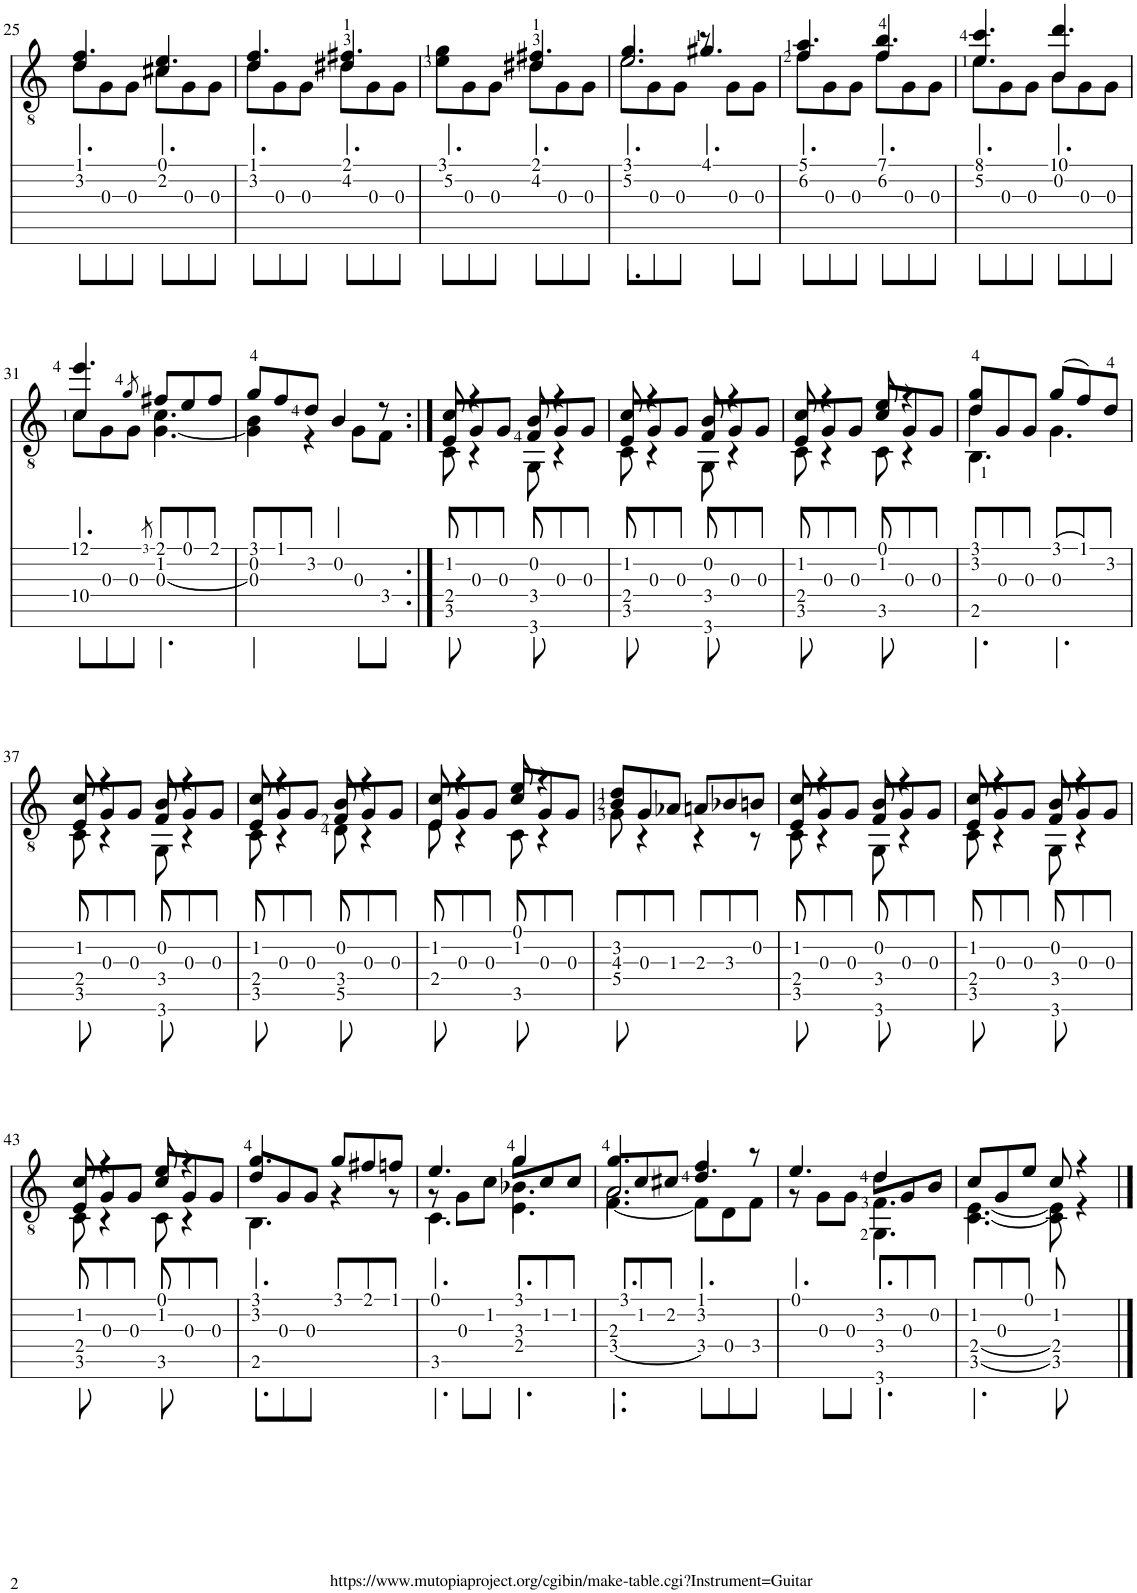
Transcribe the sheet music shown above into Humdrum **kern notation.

**kern	**kern
*part2	*part1
*staff2	*staff1
*I"Chitarra classica (Intavolatura)	*I"Chitarra classica
!!LO:PB:g=z
*	*clefGv2
*k[]	*k[]
*M6/8	*M6/8
=25	=25
*^	*^
4.d/ 4.f/	8d\L	4.d/ 4.f/	8d\L
.	8G\	.	8G\
.	8G\J	.	8G\J
4.c#X/ 4.e/	8c#\L	4.c#X/ 4.e/	8c#\L
.	8G\	.	8G\
.	8G\J	.	8G\J
=26	=26	=26	=26
4.d/ 4.f/	8d\L	4.d/ 4.f/	8d\L
.	8G\	.	8G\
.	8G\J	.	8G\J
4.d#X/ 4.f#X/	8d#\L	4.d#X/ 4.f#X/	8d#\L
.	8G\	.	8G\
.	8G\J	.	8G\J
=27	=27	=27	=27
4.e/	8e\ 8g\L	4.e\	8e\ 8g\L
.	8G\	.	8G\
.	8G\J	.	8G\J
4.d#X/ 4.f#X/	8d#\L	4.d#X/ 4.f#X/	8d#\L
.	8G\	.	8G\
.	8G\J	.	8G\J
=28	=28	=28	=28
!	!LO:N:head=open	!	!LO:N:head=open
*	*^	*	*^
4.g/	8e\L	2.e\	4.g/	8e\L	2.e/
.	8G\	.	.	8G\	.
.	8G\J	.	.	8G\J	.
4.g#X/	8r	.	4.g#X/	8r	.
.	8G\L	.	.	8G\L	.
.	8G\J	.	.	8G\J	.
*	*v	*v	*	*	*
*	*	*	*v	*v
=29	=29	=29	=29
4.f/ 4.a/	8f\L	4.f/ 4.a/	8f\L
.	8G\	.	8G\
.	8G\J	.	8G\J
4.f/ 4.b/	8f\L	4.f/ 4.b/	8f\L
.	8G\	.	8G\
.	8G\J	.	8G\J
=30	=30	=30	=30
4.e/ 4.cc/	8e\L	4.e/ 4.cc/	8e\L
.	8G\	.	8G\
.	8G\J	.	8G\J
4.B/ 4.dd/	8B\L	4.B/ 4.dd/	8B\L
.	8G\	.	8G\
.	8G\J	.	8G\J
!!LO:LB:g=z	!!
=31	=31	=31	=31
4.c/ 4.ee/	8c\L	4.c/ 4.ee/	8c\L
.	8G\	.	8G\
.	8G\J	.	8G\J
8qg/	.	8qg/	.
8f#X/L	[4.G\ 4.c\	8f#X/L	[4.G\ 4.c\
8e/	.	8e/	.
8f#/J	.	8f#/J	.
=32	=32	=32	=32
8g/L	4G\] 4B\	8g/L	4G\] 4B\
8f/	.	8f/	.
8d/J	4r	8d/J	4r
4B/	.	4B/	.
.	8G\L	.	8G\L
8r	8F\J	8r	8F\J
=33:|!	=33:|!	=33:|!	=33:|!
*	*^	*	*^
8c/	8E/L	8C\	8c/	8E/L	8C\
4r	8G/	4r	4r	8G/	4r
.	8G/J	.	.	8G/J	.
8B/	8F/L	8GG\	8B/	8F/L	8GG\
4r	8G/	4r	4r	8G/	4r
.	8G/J	.	.	8G/J	.
=34	=34	=34	=34	=34	=34
8c/	8E/L	8C\	8c/	8E/L	8C\
4r	8G/	4r	4r	8G/	4r
.	8G/J	.	.	8G/J	.
8B/	8F/L	8GG\	8B/	8F/L	8GG\
4r	8G/	4r	4r	8G/	4r
.	8G/J	.	.	8G/J	.
=35	=35	=35	=35	=35	=35
8c/	8E/L	8C\	8c/	8E/L	8C\
4r	8G/	4r	4r	8G/	4r
.	8G/J	.	.	8G/J	.
8e/	8c/L	8C\	8e/	8c/L	8C\
4r	8G/	4r	4r	8G/	4r
.	8G/J	.	.	8G/J	.
=36	=36	=36	=36	=36	=36
8d/ 8g/L	4.d\	4.BB\	8d/ 8g/L	4.d\	4.BB\
8G/	.	.	8G/	.	.
8G/J	.	.	8G/J	.	.
(8g/L	4.ryy	4.G\	(8g/L	4.ryy	4.G\
8f/)	.	.	8f/)	.	.
8d/J	.	.	8d/J	.	.
!!LO:LB:g=z	!!	!!
=37	=37	=37	=37	=37	=37
8c/	8E/L	8C\	8c/	8E/L	8C\
4r	8G/	4r	4r	8G/	4r
.	8G/J	.	.	8G/J	.
8B/	8F/L	8GG\	8B/	8F/L	8GG\
4r	8G/	4r	4r	8G/	4r
.	8G/J	.	.	8G/J	.
=38	=38	=38	=38	=38	=38
8c/	8E/L	8C\	8c/	8E/L	8C\
4r	8G/	4r	4r	8G/	4r
.	8G/J	.	.	8G/J	.
8B/	8F/L	8D\	8B/	8F/L	8D\
4r	8G/	4r	4r	8G/	4r
.	8G/J	.	.	8G/J	.
=39	=39	=39	=39	=39	=39
8c/	8E/L	8E\	8c/	8E/L	8E\
4r	8G/	4r	4r	8G/	4r
.	8G/J	.	.	8G/J	.
8e/	8c/L	8C\	8e/	8c/L	8C\
4r	8G/	4r	4r	8G/	4r
.	8G/J	.	.	8G/J	.
*	*v	*v	*	*	*
*	*	*	*v	*v
=40	=40	=40	=40
8B/ 8d/L	8G\	8B/ 8d/L	8G\
8G/	4r	8G/	4r
8A-X/J	.	8A-X/J	.
8An/L	4r	8An/L	4r
8B-X/	.	8B-X/	.
8Bn/J	8r	8Bn/J	8r
=41	=41	=41	=41
*	*^	*	*^
8c/	8E/L	8C\	8c/	8E/L	8C\
4r	8G/	4r	4r	8G/	4r
.	8G/J	.	.	8G/J	.
8B/	8F/L	8GG\	8B/	8F/L	8GG\
4r	8G/	4r	4r	8G/	4r
.	8G/J	.	.	8G/J	.
=42	=42	=42	=42	=42	=42
8c/	8E/L	8C\	8c/	8E/L	8C\
4r	8G/	4r	4r	8G/	4r
.	8G/J	.	.	8G/J	.
8B/	8F/L	8GG\	8B/	8F/L	8GG\
4r	8G/	4r	4r	8G/	4r
.	8G/J	.	.	8G/J	.
!!LO:LB:g=z	!!	!!
=43	=43	=43	=43	=43	=43
8c/	8E/L	8C\	8c/	8E/L	8C\
4r	8G/	4r	4r	8G/	4r
.	8G/J	.	.	8G/J	.
8e/	8c/L	8C\	8e/	8c/L	8C\
4r	8G/	4r	4r	8G/	4r
.	8G/J	.	.	8G/J	.
=44	=44	=44	=44	=44	=44
4.g/	8d\L	4.BB\	4.g/	8d/L	4.BB\
.	8G\	.	.	8G/	.
.	8G\J	.	.	8G/J	.
8g/L	4r	4.ryy	8g/L	4r	4.ryy
8f#X/	.	.	8f#X/	.	.
8fn/J	8r	.	8fn/J	8r	.
=45	=45	=45	=45	=45	=45
*	*	*^	*	*	*^
4.e/	8r	4.ryy	4.C\	4.e/	8r	4.ryy	4.C\
.	8G\L	.	.	.	8G\L	.	.
.	8c\J	.	.	.	8c\J	.	.
4.g/	4.B-X\	8g/L	4.E\	4.g/	4.B-X\	8g\L	4.E\
.	.	8c/	.	.	.	8c/	.
.	.	8c/J	.	.	.	8c/J	.
=46	=46	=46	=46	=46	=46	=46	=46
!	!	!LO:N:head=open	!	!	!	!LO:N:head=open	!
4.g/	2.A\	8A/L	[4.F\	4.g/	2.A\	8A/L	[4.F\
.	.	8c/	.	.	.	8c/	.
.	.	8c#X/J	.	.	.	8c#X/J	.
4f/	.	4.d/	8F\L]	4f/	.	4.d/	8F\L]
.	.	.	8D\	.	.	.	8D\
8r	.	.	8F\J	8r	.	.	8F\J
=47	=47	=47	=47	=47	=47	=47	=47
4.e/	8r	4.ryy	4.ryy	4.e/	8r	4.ryy	4.ryy
.	8G\L	.	.	.	8G\L	.	.
.	8G\J	.	.	.	8G\J	.	.
4.d/	4.F\	8d/L	4.GG\	4.d/	4.F\	8d\L	4.GG\
.	.	8G/	.	.	.	8G/	.
.	.	8B/J	.	.	.	8B/J	.
*	*v	*v	*v	*	*	*	*
*	*	*	*v	*v	*v
=48	=48	=48	=48
8c/L	[4.C\ [4.E\	8c/L	[4.C\ [4.E\
8G/	.	8G/	.
8e/J	.	8e/J	.
8c/	8C\] 8E\]	8c/	8C\] 8E\]
4r	4r	4r	4r
*v	*v	*	*
*	*v	*v
==	==
*-	*-
